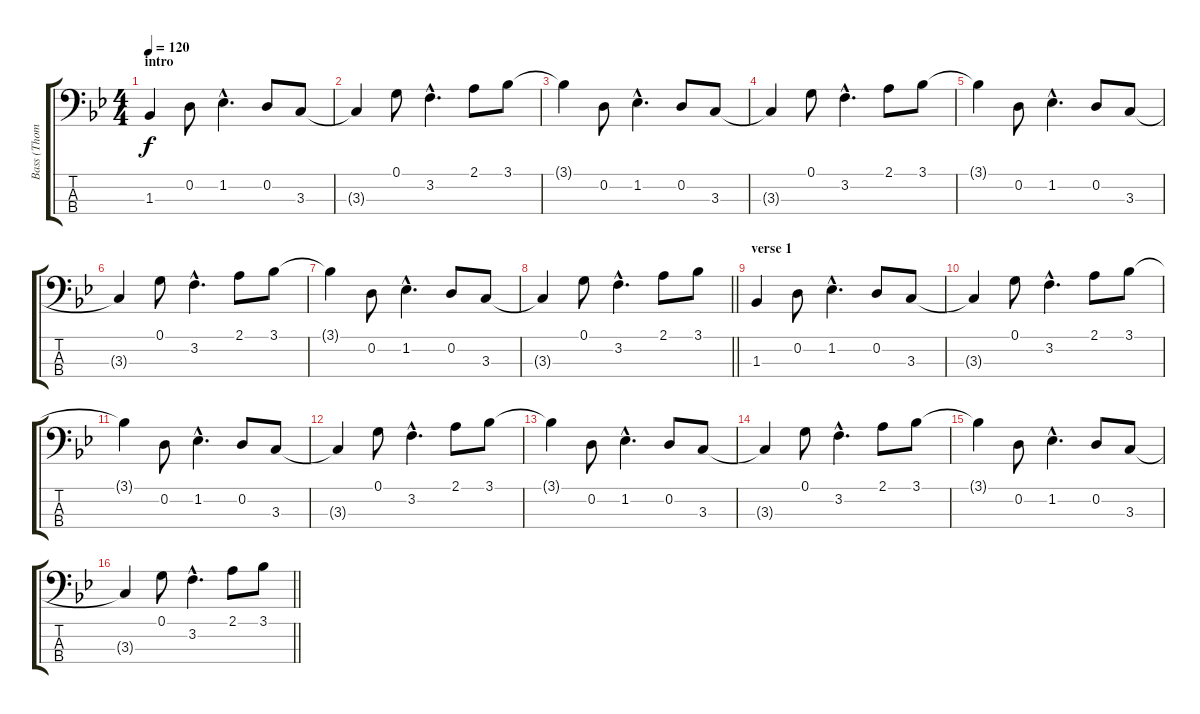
\track ("Bass (Thompson)" "Bass (Thom") {instrument electricbassfinger}
\staff {score tabs}
\tuning (G2 D2 A1 E1) {hide}
\ts (4 4)
\section ("" "intro")
\tempo 120
\clef f4
\ks bb
1.3.4{dy f instrument electricbassfinger} 0.2.8 1.2{hac}.4{d} 0.2.8 3.3.8 |
3.3{t}.4 0.1.8 3.2{hac}.4{d} 2.1.8 3.1.8 |
3.1{t}.4 0.2.8 1.2{hac}.4{d} 0.2.8 3.3.8 |
3.3{t}.4 0.1.8 3.2{hac}.4{d} 2.1.8 3.1.8 |
3.1{t}.4 0.2.8 1.2{hac}.4{d} 0.2.8 3.3.8 |
3.3{t}.4 0.1.8 3.2{hac}.4{d} 2.1.8 3.1.8 |
3.1{t}.4 0.2.8 1.2{hac}.4{d} 0.2.8 3.3.8 |
\barLineRight lightlight
3.3{t}.4 0.1.8 3.2{hac}.4{d} 2.1.8 3.1.8 |
\section ("" "verse 1")
1.3.4 0.2.8 1.2{hac}.4{d} 0.2.8 3.3.8 |
3.3{t}.4 0.1.8 3.2{hac}.4{d} 2.1.8 3.1.8 |
3.1{t}.4 0.2.8 1.2{hac}.4{d} 0.2.8 3.3.8 |
3.3{t}.4 0.1.8 3.2{hac}.4{d} 2.1.8 3.1.8 |
3.1{t}.4 0.2.8 1.2{hac}.4{d} 0.2.8 3.3.8 |
3.3{t}.4 0.1.8 3.2{hac}.4{d} 2.1.8 3.1.8 |
3.1{t}.4 0.2.8 1.2{hac}.4{d} 0.2.8 3.3.8 |
\barLineRight lightlight
3.3{t}.4 0.1.8 3.2{hac}.4{d} 2.1.8 3.1.8
